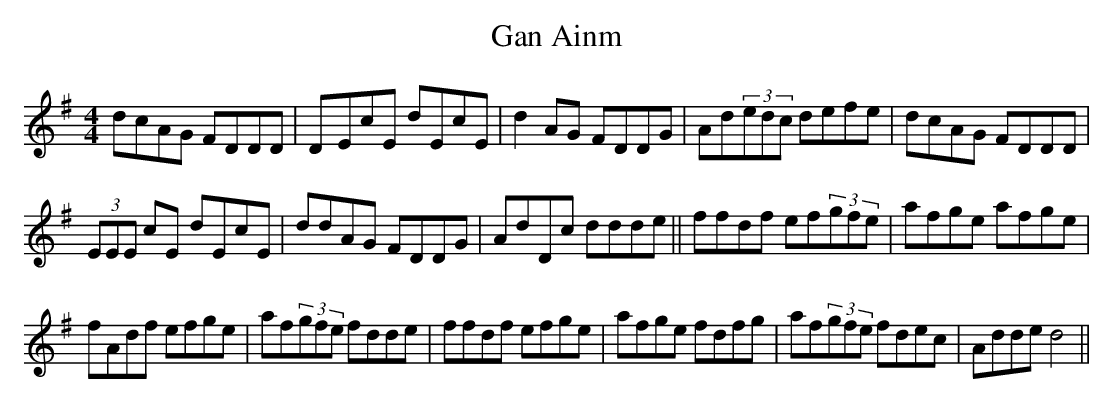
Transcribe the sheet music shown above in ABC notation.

X:1
T:Gan Ainm
M:4/4
K:G
dcAG FDDD | D-EcE dEcE | d2AG FDDG | Ad(3edc defe | dcAG FDDD |
(3EEE cE dEcE | ddAG FDDG | AdDc ddde || ffdf ef(3gfe | afge afge |
fAdf efge | af(3gfe fdde | ffdf efge | afge fdfg | af(3gfe fdec | Adde d4 ||
